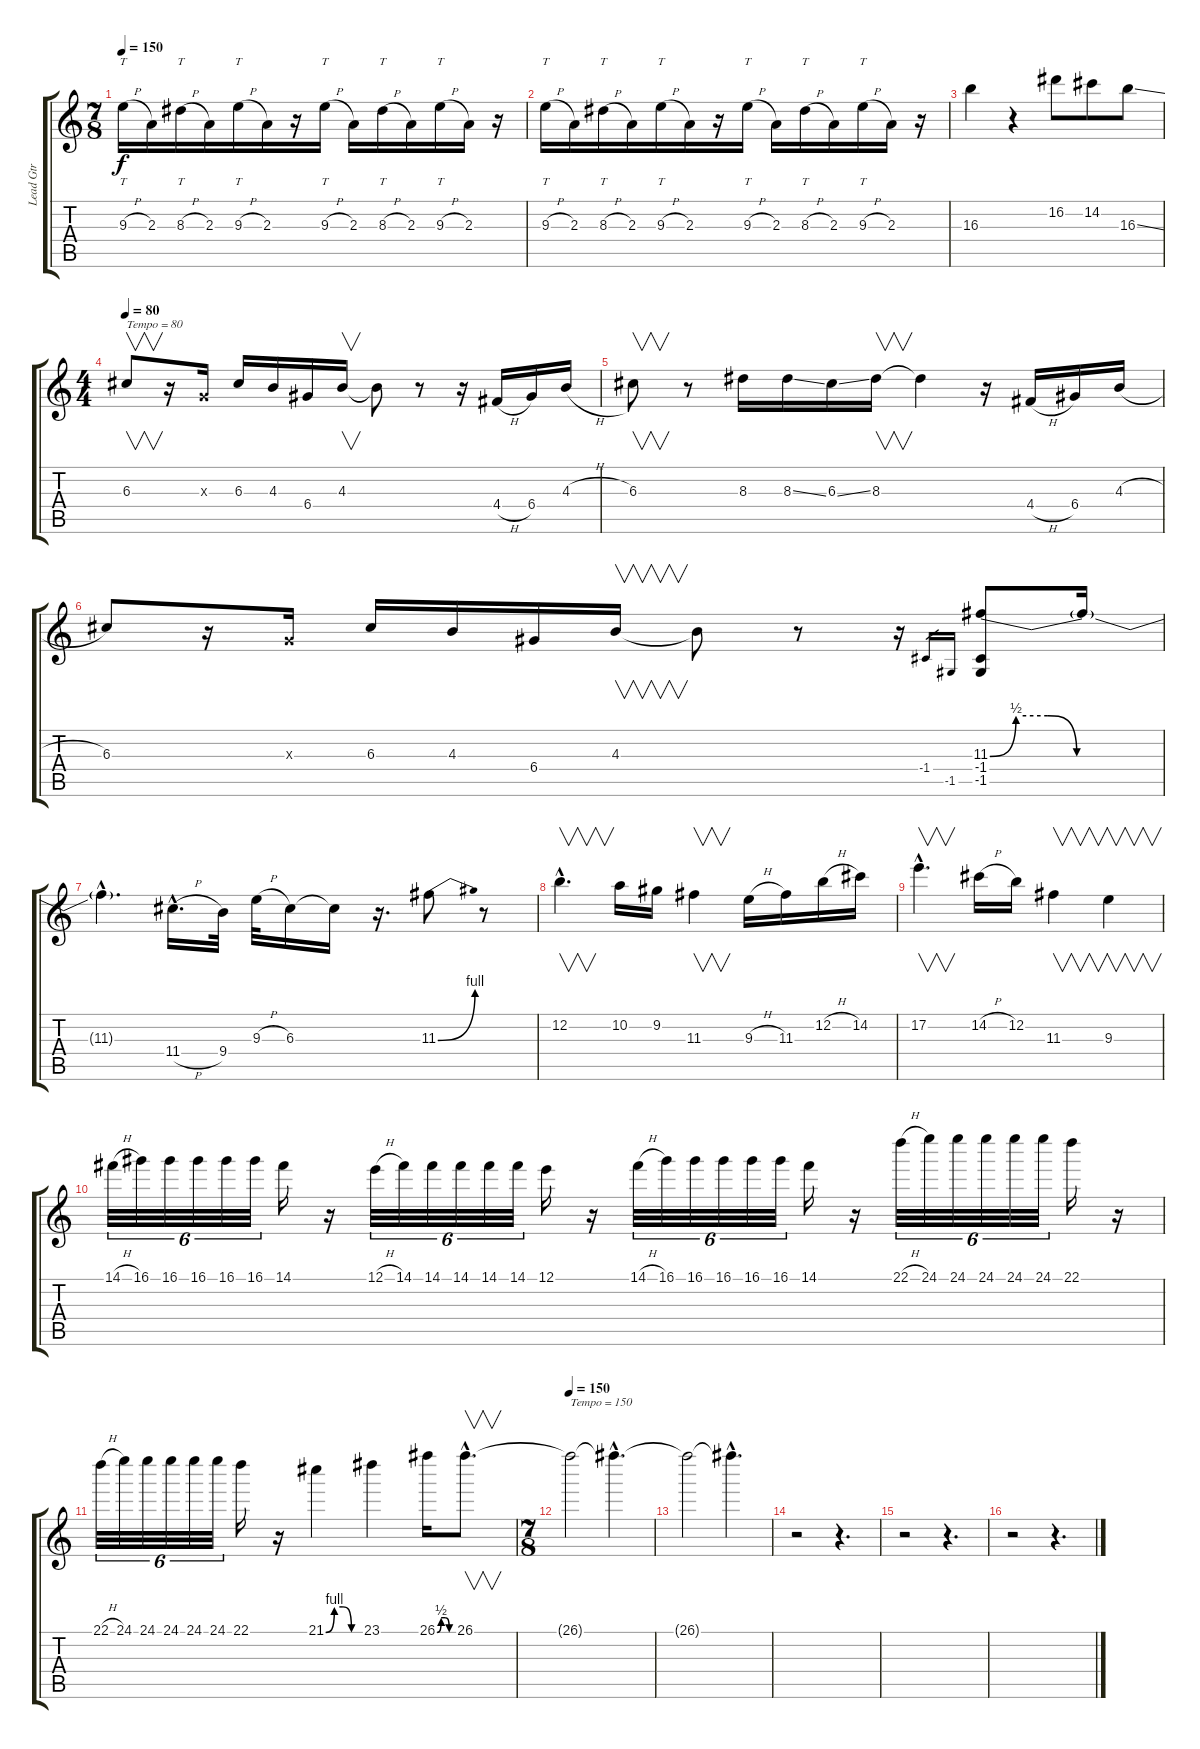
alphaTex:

\track ("Lead Gtr" "Lead Gtr") {instrument distortionguitar}
\staff {score tabs}
\tuning (E4 B3 G3 D3 A2 E2) {hide}
\ts (7 8)
\tempo 150
\clef g2
\ks c
9.3{h}.16{tt dy f} 2.3.16 8.3{h}.16{tt} 2.3.16 9.3{h}.16{tt} 2.3.16 r.16 9.3{h}.16{tt} 2.3.16 8.3{h}.16{tt} 2.3.16 9.3{h}.16{tt} 2.3.16 r.16 |
9.3{h}.16{tt} 2.3.16 8.3{h}.16{tt} 2.3.16 9.3{h}.16{tt} 2.3.16 r.16 9.3{h}.16{tt} 2.3.16 8.3{h}.16{tt} 2.3.16 9.3{h}.16{tt} 2.3.16 r.16 |
16.3.4 r.4 16.2.8 14.2.8 16.3{ss}.8 |
\ts (4 4)
\tempo 80
6.3.8{v txt "Tempo = 80"} r.16 0.3{x}.16 6.3.16 4.3.16 6.4.16 4.3.16{v} 4.3{t}.8 r.8 r.16 4.4{h}.16 6.4.16 4.3{h}.16 |
6.3.8{v} r.8 8.3.16 8.3{ss}.16 6.3{ss}.16 8.3.16{v} 8.3{t}.4 r.16 4.4{h}.16 6.4.16 4.3{h}.16 |
6.3.8 r.16 0.3{x}.16 6.3.16 4.3.16 6.4.16 4.3.16{v} 4.3{t}.8 r.8 r.16 -1.4.16{gr} -1.5.16{gr} (11.3{be (custom 0 0 9 2 20 2 30 0 60 0)} -1.4 -1.5).8 11.3{t}.16 |
11.3{hac t}.4{d} 11.4{h hac}.16{d} 9.4.32 9.3{h}.32 6.3.16 6.3{t}.16 r.16{d} 11.3{be (bend 0 0 60 4)}.8 r.8 |
12.2{hac}.4{v d} 10.2.16 9.2.16 11.3.4{v} 9.3{h}.16 11.3.16 12.2{h}.16 14.2.16 |
17.2{hac}.4{v d} 14.2{h}.16 12.2.16 11.3.4{v} 9.3.4{v} |
14.1{h}.32{tu (6 4)} 16.1.32{tu (6 4)} 16.1.32{tu (6 4)} 16.1.32{tu (6 4)} 16.1.32{tu (6 4)} 16.1.32{tu (6 4)} 14.1.16 r.16 12.1{h}.32{tu (6 4)} 14.1.32{tu (6 4)} 14.1.32{tu (6 4)} 14.1.32{tu (6 4)} 14.1.32{tu (6 4)} 14.1.32{tu (6 4)} 12.1.16 r.16 14.1{h}.32{tu (6 4)} 16.1.32{tu (6 4)} 16.1.32{tu (6 4)} 16.1.32{tu (6 4)} 16.1.32{tu (6 4)} 16.1.32{tu (6 4)} 14.1.16 r.16 22.1{h}.32{tu (6 4)} 24.1.32{tu (6 4)} 24.1.32{tu (6 4)} 24.1.32{tu (6 4)} 24.1.32{tu (6 4)} 24.1.32{tu (6 4)} 22.1.16 r.16 |
22.1{h}.32{tu (6 4)} 24.1.32{tu (6 4)} 24.1.32{tu (6 4)} 24.1.32{tu (6 4)} 24.1.32{tu (6 4)} 24.1.32{tu (6 4)} 22.1.16 r.16 21.1{be (custom 0 0 15 4 30 4 45 0 60 0)}.4 23.1.4 26.1{be (custom 0 0 15 2 30 2 45 0 60 0)}.16 26.1{hac}.8{v d} |
\ts (7 8)
\tempo 150
26.1{t}.2{txt "Tempo = 150"} 26.1{hac t}.4{d} |
26.1{t}.2 26.1{hac t}.4{d} |
r.2 r.4{d} |
r.2 r.4{d} |
r.2 r.4{d}
